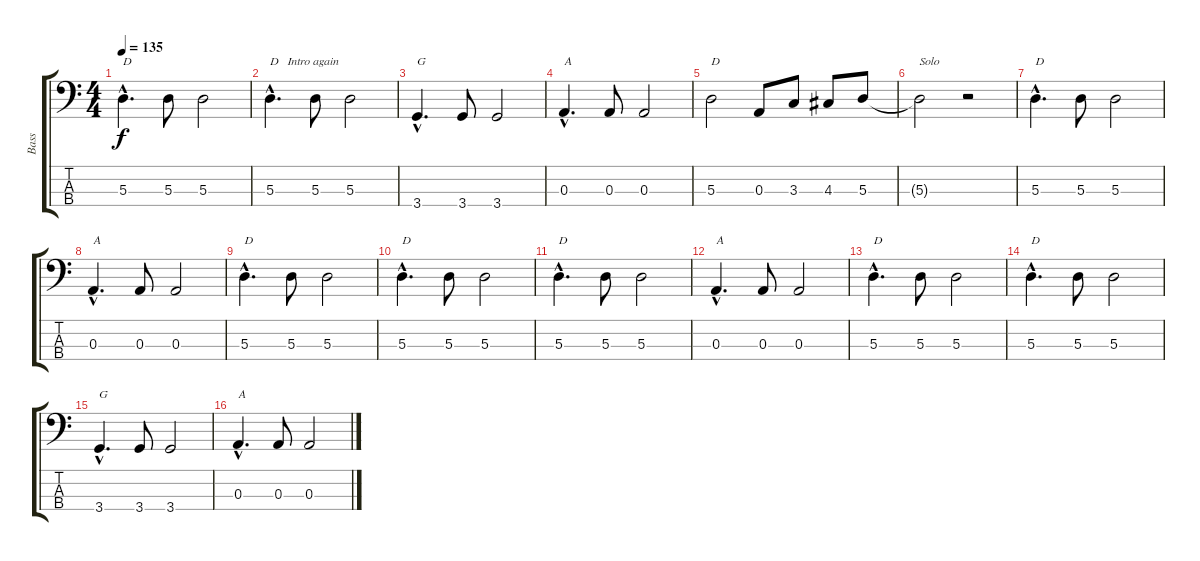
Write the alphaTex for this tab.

\track ("Bass" "Bass") {instrument electricbassfinger}
\staff {score tabs}
\tuning (G2 D2 A1 E1) {hide}
\ts (4 4)
\tempo 135
\clef f4
\ks c
5.3{hac}.4{d txt "D" dy f} 5.3.8 5.3.2 |
5.3{hac}.4{d txt "D   Intro again"} 5.3.8 5.3.2 |
3.4{hac}.4{d txt "G"} 3.4.8 3.4.2 |
0.3{hac}.4{d txt "A"} 0.3.8 0.3.2 |
5.3.2{txt "D"} 0.3.8 3.3.8 4.3.8 5.3.8 |
5.3{t}.2{txt "Solo"} r.2 |
5.3{hac}.4{d txt "D"} 5.3.8 5.3.2 |
0.3{hac}.4{d txt "A"} 0.3.8 0.3.2 |
5.3{hac}.4{d txt "D"} 5.3.8 5.3.2 |
5.3{hac}.4{d txt "D"} 5.3.8 5.3.2 |
5.3{hac}.4{d txt "D"} 5.3.8 5.3.2 |
0.3{hac}.4{d txt "A"} 0.3.8 0.3.2 |
5.3{hac}.4{d txt "D"} 5.3.8 5.3.2 |
5.3{hac}.4{d txt "D"} 5.3.8 5.3.2 |
3.4{hac}.4{d txt "G"} 3.4.8 3.4.2 |
0.3{hac}.4{d txt "A"} 0.3.8 0.3.2
